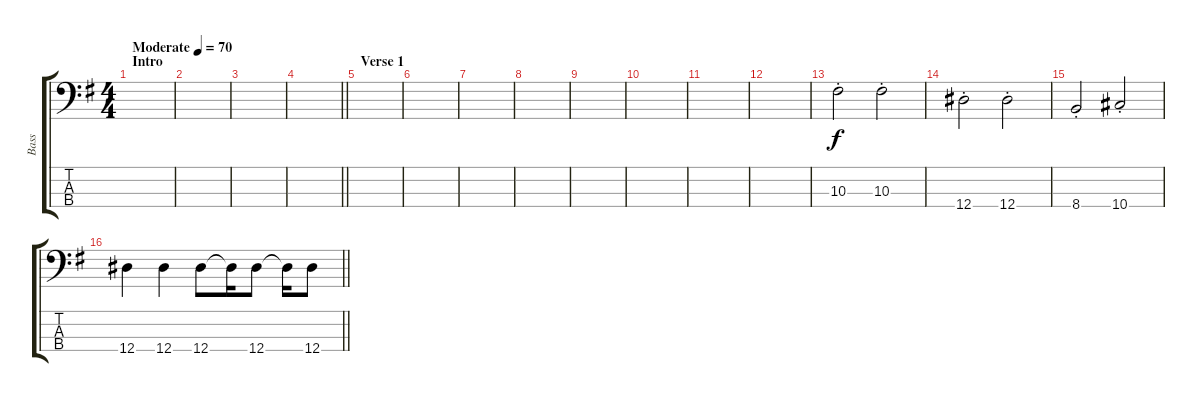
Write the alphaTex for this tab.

\track ("Bass" "Bass") {instrument electricbassfinger}
\staff {score tabs}
\tuning (Gb2 Db2 Ab1 Eb1) {hide}
\ts (4 4)
\section ("" "Intro")
\tempo (70 "Moderate")
\clef f4
\ks g
|
|
|
\barLineRight lightlight
|
\section ("" "Verse 1")
|
|
|
|
|
|
|
|
10.3{st}.2 10.3{st}.2 |
12.4{st}.2 12.4{st}.2 |
8.4{st}.2 10.4{st}.2 |
\barLineRight lightlight
12.4.4 12.4.4 12.4.8 12.4{t}.16 12.4.8 12.4{t}.16 12.4.8
